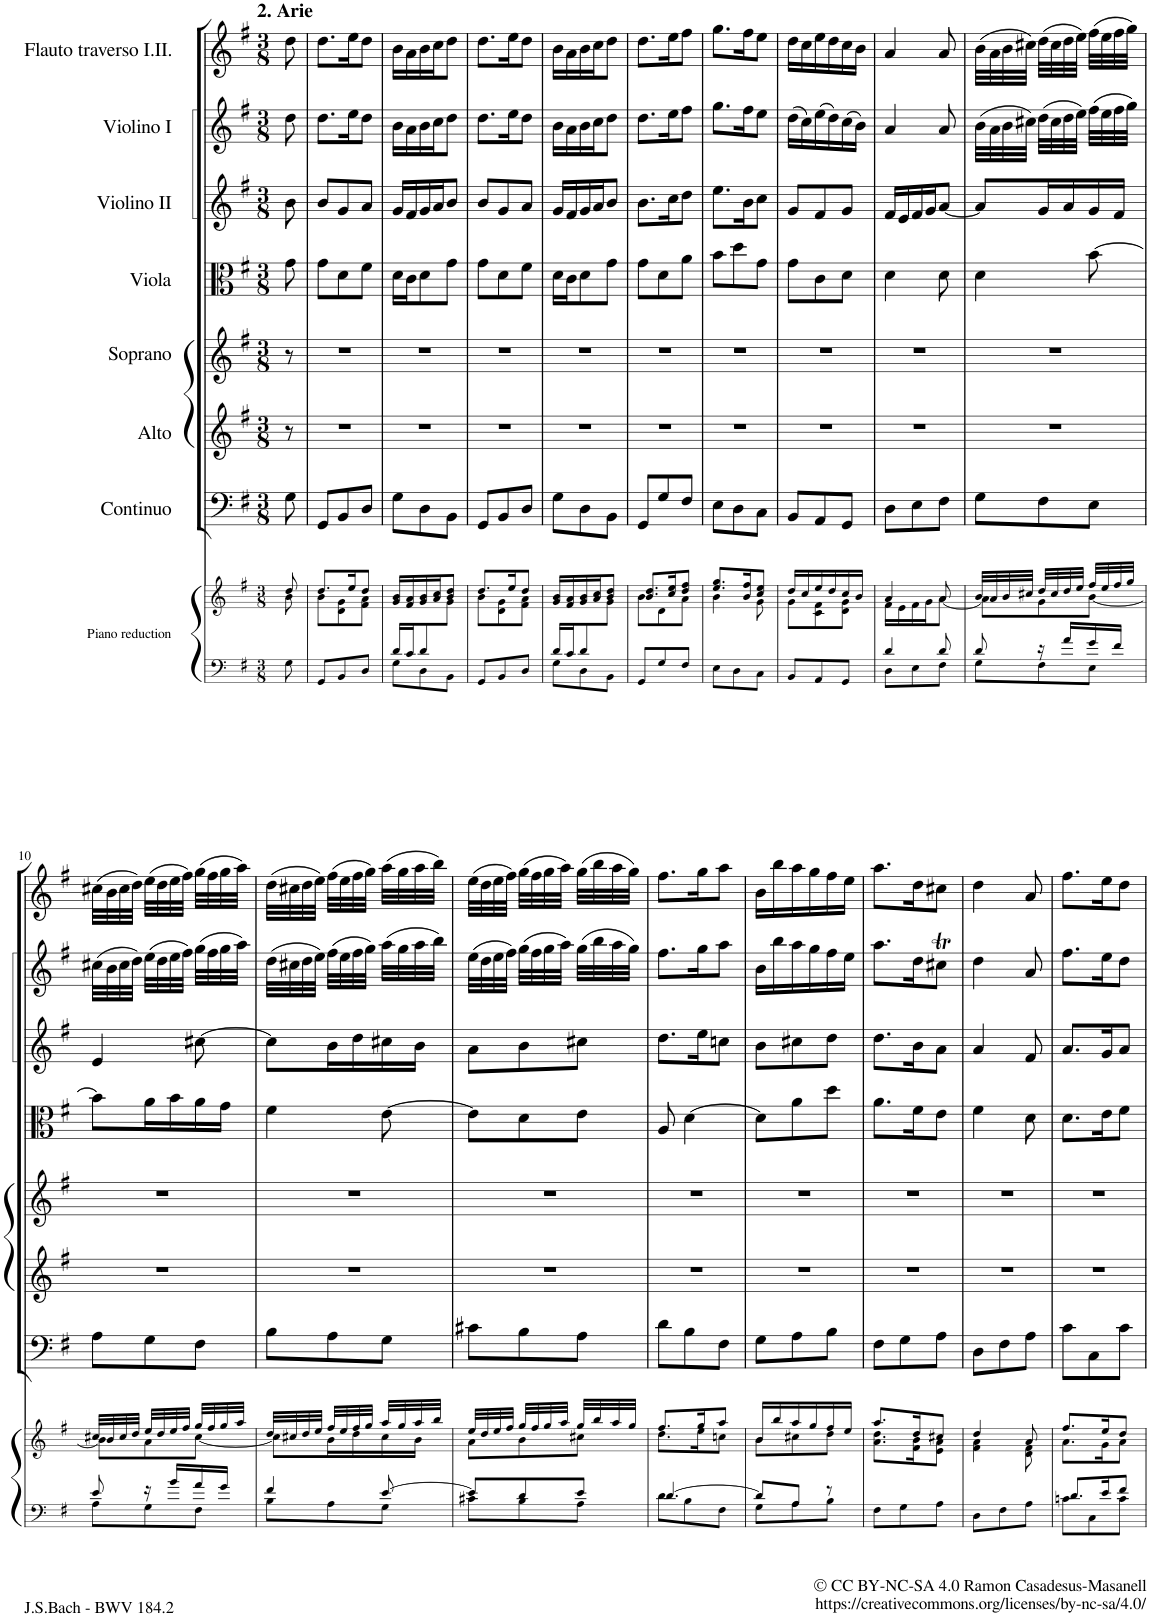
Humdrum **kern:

**kern	**kern	**kern	**kern	**kern	**kern	**kern	**kern	**kern
*part8	*part8	*part7	*part6	*part5	*part4	*part3	*part2	*part1
*staff9	*staff8	*staff7	*staff6	*staff5	*staff4	*staff3	*staff2	*staff1
*I"Piano reduction	*	*I"Continuo	*I"Alto	*I"Soprano	*I"Viola	*I"Violino II	*I"Violino I	*I"Flauto traverso I.II.
*I'Pno	*	*	*	*	*I'Vla	*I'Vln	*I'Vln	*I'Fl
*stria5	*stria5	*	*	*	*	*	*	*
*clefF4	*clefG2	*clefF4	*clefG2	*clefG2	*clefC3	*clefG2	*clefG2	*clefG2
*k[f#]	*k[f#]	*k[f#]	*k[f#]	*k[f#]	*k[f#]	*k[f#]	*k[f#]	*k[f#]
*M3/8	*M3/8	*M3/8	*M3/8	*M3/8	*M3/8	*M3/8	*M3/8	*M3/8
=	=	=	=	=	=	=	=	=
*	*^	*	*	*	*	*	*	*
!	!	!	!	!	!	!	!	!	!LO:TX:a:B:t=2. Arie
8G\	8dd/	8b\	8G\	8r	8r	8g\	8b\	8dd\	8dd\
=1	=1	=1	=1	=1	=1	=1	=1	=1	=1
8GG/L	8.dd/L	8b\L	8GG/L	4.r	4.r	8g\L	8b/L	8.dd\L	8.dd\L
8BB/	.	8d\ 8g\	8BB/	.	.	8d\	8g/	.	.
.	16ee/K	.	.	.	.	.	.	16ee\K	16ee\K
8D/J	8dd/J	8f#\ 8a\J	8D/J	.	.	8f#\J	8a/J	8dd\J	8dd\J
=2	=2	=2	=2	=2	=2	=2	=2	=2	=2
*^	*	*	*	*	*	*	*	*	*
16d/LL	8G\L	16g/ 16b/LL	4ryy	8G\L	4.r	4.r	16d\LL	16g/LL	16b\LL	16b\LL
16c/J	.	16f#/ 16a/	.	.	.	.	16c\J	16f#/	16a\	16a\
8d/	8D\	16g/ 16b/	.	8D\	.	.	8d\	16g/	16b\	16b\
.	.	16a/ 16cc/J	.	.	.	.	.	16a/J	16cc\J	16cc\J
8ryy	8BB\J	8b/ 8dd/J	8g\J	8BB\J	.	.	8g\J	8b/J	8dd\J	8dd\J
*v	*v	*	*	*	*	*	*	*	*	*
=3	=3	=3	=3	=3	=3	=3	=3	=3	=3
8GG/L	8.dd/L	8b\L	8GG/L	4.r	4.r	8g\L	8b/L	8.dd\L	8.dd\L
8BB/	.	8d\ 8g\	8BB/	.	.	8d\	8g/	.	.
.	16ee/K	.	.	.	.	.	.	16ee\K	16ee\K
8D/J	8dd/J	8f#\ 8a\J	8D/J	.	.	8f#\J	8a/J	8dd\J	8dd\J
=4	=4	=4	=4	=4	=4	=4	=4	=4	=4
*^	*	*	*	*	*	*	*	*	*
16d/LL	8G\L	16g/ 16b/LL	4ryy	8G\L	4.r	4.r	16d\LL	16g/LL	16b\LL	16b\LL
16c/J	.	16f#/ 16a/	.	.	.	.	16c\J	16f#/	16a\	16a\
8d/	8D\	16g/ 16b/	.	8D\	.	.	8d\	16g/	16b\	16b\
.	.	16a/ 16cc/J	.	.	.	.	.	16a/J	16cc\J	16cc\J
8ryy	8BB\J	8b/ 8dd/J	8g\J	8BB\J	.	.	8g\J	8b/J	8dd\J	8dd\J
*v	*v	*	*	*	*	*	*	*	*	*
=5	=5	=5	=5	=5	=5	=5	=5	=5	=5
8GG/L	8.b/ 8.dd/L	8b\L	8GG/L	4.r	4.r	8g\L	8.b\L	8.dd\L	8.dd\L
8G/	.	8d\	8G/	.	.	8d\	.	.	.
.	16cc/ 16ee/K	.	.	.	.	.	16cc\K	16ee\K	16ee\K
8F#/J	8dd/ 8ff#/J	8a\J	8F#/J	.	.	8a\J	8dd\J	8ff#\J	8ff#\J
=6	=6	=6	=6	=6	=6	=6	=6	=6	=6
8E\L	8.ee/ 8.gg/L	4b\	8E\L	4.r	4.r	8b\L	8.ee\L	8.gg\L	8.gg\L
8D\	.	.	8D\	.	.	8dd\	.	.	.
.	16b/ 16ff#/K	.	.	.	.	.	16b\K	16ff#\K	16ff#\K
8C\J	8cc/ 8ee/J	8g\	8C\J	.	.	8g\J	8cc\J	8ee\J	8ee\J
=7	=7	=7	=7	=7	=7	=7	=7	=7	=7
8BB/L	16dd/LL	8g\L	8BB/L	4.r	4.r	8g\L	8g/L	(16dd\LL	16dd\LL
.	16cc/	.	.	.	.	.	.	16cc\)	16cc\
8AA/	16ee/	8c\ 8f#\	8AA/	.	.	8c\	8f#/	(16ee\	16ee\
.	16dd/	.	.	.	.	.	.	16dd\)	16dd\
8GG/J	16cc/	8d\ 8g\J	8GG/J	.	.	8d\J	8g/J	(16cc\	16cc\
.	16b/JJ	.	.	.	.	.	.	16b\JJ)	16b\JJ
=8	=8	=8	=8	=8	=8	=8	=8	=8	=8
*^	*	*	*	*	*	*	*	*	*
4d/	8D\L	4a/	16f#\LL	8D\L	4.r	4.r	4d\	16f#/LL	4a/	4a/
.	.	.	16e\	.	.	.	.	16e/	.	.
.	8E\	.	16f#\	8E\	.	.	.	16f#/	.	.
.	.	.	16g\J	.	.	.	.	16g/J	.	.
8d/	8F#\J	8a/	[8a\J	8F#\J	.	.	8d\	[8a/J	8a/	8a/
=9	=9	=9	=9	=9	=9	=9	=9	=9	=9	=9
8d/	8G\L	32b/LLL	8a\L]	8G\L	4.r	4.r	4d\	8a/L]	(32b\LLL	(32b\LLL
.	.	32a/	.	.	.	.	.	.	32a\	32a\
.	.	32b/	.	.	.	.	.	.	32b\	32b\
.	.	32cc#X/JJJ	.	.	.	.	.	.	32cc#X\JJJ)	32cc#X\JJJ)
16r	8F#\	32dd/LLL	8g\	8F#\	.	.	.	16g/L	(32dd\LLL	(32dd\LLL
.	.	32cc#/	.	.	.	.	.	.	32cc#\	32cc#\
16a/LL	.	32dd/	.	.	.	.	.	16a/	32dd\	32dd\
.	.	32ee/JJJ	.	.	.	.	.	.	32ee\JJJ)	32ee\JJJ)
16g/	8E\J	32ff#/LLL	[8b\J	8E\J	.	.	[8b\	16g/	(32ff#\LLL	(32ff#\LLL
.	.	32ee/	.	.	.	.	.	.	32ee\	32ee\
16f#/JJ	.	32ff#/	.	.	.	.	.	16f#/JJ	32ff#\	32ff#\
.	.	32gg/JJJ	.	.	.	.	.	.	32gg\JJJ)	32gg\JJJ)
!!LO:LB:g=z
=10	=10	=10	=10	=10	=10	=10	=10	=10	=10	=10
8e/	8A\L	32cc#X/LLL	8b\L]	8A\L	4.r	4.r	8b\L]	4e/	(32cc#X\LLL	(32cc#X\LLL
.	.	32b/	.	.	.	.	.	.	32b\	32b\
.	.	32cc#/	.	.	.	.	.	.	32cc#\	32cc#\
.	.	32dd/JJJ	.	.	.	.	.	.	32dd\JJJ)	32dd\JJJ)
16r	8G\	32ee/LLL	8a\	8G\	.	.	16a\L	.	(32ee\LLL	(32ee\LLL
.	.	32dd/	.	.	.	.	.	.	32dd\	32dd\
16b/LL	.	32ee/	.	.	.	.	16b\	.	32ee\	32ee\
.	.	32ff#/JJJ	.	.	.	.	.	.	32ff#\JJJ)	32ff#\JJJ)
16a/	8F#\J	32gg/LLL	[8cc#\J	8F#\J	.	.	16a\	[8cc#X\	(32gg\LLL	(32gg\LLL
.	.	32ff#/	.	.	.	.	.	.	32ff#\	32ff#\
16g/JJ	.	32gg/	.	.	.	.	16g\JJ	.	32gg\	32gg\
.	.	32aa/JJJ	.	.	.	.	.	.	32aa\JJJ)	32aa\JJJ)
=11	=11	=11	=11	=11	=11	=11	=11	=11	=11	=11
4f#/	8B\L	32dd/LLL	8cc#\L]	8B\L	4.r	4.r	4f#\	8cc#\L]	(32dd\LLL	(32dd\LLL
.	.	32cc#X/	.	.	.	.	.	.	32cc#X\	32cc#X\
.	.	32dd/	.	.	.	.	.	.	32dd\	32dd\
.	.	32ee/JJJ	.	.	.	.	.	.	32ee\JJJ)	32ee\JJJ)
.	8A\	32ff#/LLL	16b\L	8A\	.	.	.	16b\L	(32ff#\LLL	(32ff#\LLL
.	.	32ee/	.	.	.	.	.	.	32ee\	32ee\
.	.	32ff#/	16dd\	.	.	.	.	16dd\	32ff#\	32ff#\
.	.	32gg/JJJ	.	.	.	.	.	.	32gg\JJJ)	32gg\JJJ)
[8e/	8G\J	32aa/LLL	16cc#\	8G\J	.	.	[8e\	16cc#X\	(32aa\LLL	(32aa\LLL
.	.	32gg/	.	.	.	.	.	.	32gg\	32gg\
.	.	32aa/	16b\JJ	.	.	.	.	16b\JJ	32aa\	32aa\
.	.	32bb/JJJ	.	.	.	.	.	.	32bb\JJJ)	32bb\JJJ)
=12	=12	=12	=12	=12	=12	=12	=12	=12	=12	=12
8e/L]	8c#X\L	32ee/LLL	8a\L	8c#X\L	4.r	4.r	8e\L]	8a\L	(32ee\LLL	(32ee\LLL
.	.	32dd/	.	.	.	.	.	.	32dd\	32dd\
.	.	32ee/	.	.	.	.	.	.	32ee\	32ee\
.	.	32ff#/JJJ	.	.	.	.	.	.	32ff#\JJJ)	32ff#\JJJ)
8d/	8B\	32gg/LLL	8b\	8B\	.	.	8d\	8b\	(32gg\LLL	(32gg\LLL
.	.	32ff#/	.	.	.	.	.	.	32ff#\	32ff#\
.	.	32gg/	.	.	.	.	.	.	32gg\	32gg\
.	.	32aa/JJJ	.	.	.	.	.	.	32aa\JJJ)	32aa\JJJ)
8e/J	8A\J	32gg/LLL	8cc#X\J	8A\J	.	.	8e\J	8cc#X\J	(32gg\LLL	(32gg\LLL
.	.	32bb/	.	.	.	.	.	.	32bb\	32bb\
.	.	32aa/	.	.	.	.	.	.	32aa\	32aa\
.	.	32gg/JJJ	.	.	.	.	.	.	32gg\JJJ)	32gg\JJJ)
=13	=13	=13	=13	=13	=13	=13	=13	=13	=13	=13
[4.d/	8d\L	8.ff#/L	8.dd\L	8d\L	4.r	4.r	8A/	8.dd\L	8.ff#\L	8.ff#\L
.	8B\	.	.	8B\	.	.	[4d\	.	.	.
.	.	16gg/K	16ee\K	.	.	.	.	16ee\K	16gg\K	16gg\K
.	8F#\J	8aa/J	8ccn\J	8F#\J	.	.	.	8ccn\J	8aa\J	8aa\J
=14	=14	=14	=14	=14	=14	=14	=14	=14	=14	=14
8d/L]	8G\L	16b/LL	8b\L	8G\L	4.r	4.r	8d\L]	8b\L	16b\LL	16b\LL
.	.	16bb/	.	.	.	.	.	.	16bb\	16bb\
8A/J	8A\	16aa/	8cc#X\	8A\	.	.	8a\	8cc#X\	16aa\	16aa\
.	.	16gg/	.	.	.	.	.	.	16gg\	16gg\
8r	8B\J	16ff#/	8dd\J	8B\J	.	.	8dd\J	8dd\J	16ff#\	16ff#\
.	.	16ee/JJ	.	.	.	.	.	.	16ee\JJ	16ee\JJ
*v	*v	*	*	*	*	*	*	*	*	*
=15	=15	=15	=15	=15	=15	=15	=15	=15	=15
8F#\L	8.aa/L	8.a\ 8.dd\L	8F#\L	4.r	4.r	8.a\L	8.dd\L	8.aa\L	8.aa\L
8G\	.	.	8G\	.	.	.	.	.	.
.	16dd/K	16f#\ 16b\K	.	.	.	16f#\K	16b\K	16dd\K	16dd\K
8A\J	8cc#X/J	8e\ 8a\J	8A\J	.	.	8e\J	8a\J	8cc#Xt\J	8cc#X\J
=16	=16	=16	=16	=16	=16	=16	=16	=16	=16
8D\L	4dd/	4f#\ 4a\	8D\L	4.r	4.r	4f#\	4a/	4dd\	4dd\
8F#\	.	.	8F#\	.	.	.	.	.	.
8A\J	8a/	8d\ 8f#\	8A\J	.	.	8d\	8f#/	8a/	8a/
=17	=17	=17	=17	=17	=17	=17	=17	=17	=17
*^	*	*	*	*	*	*	*	*	*
8.d/L	8cn\L	8.ff#/L	8.a\L	8c\L	4.r	4.r	8.d\L	8.a/L	8.ff#\L	8.ff#\L
.	8C\	.	.	8C\	.	.	.	.	.	.
16e/K	.	16ee/K	16g\K	.	.	.	16e\K	16g/K	16ee\K	16ee\K
8f#/J	8c\J	8dd/J	8a\J	8c\J	.	.	8f#\J	8a/J	8dd\J	8dd\J
*v	*v	*	*	*	*	*	*	*	*	*
*	*v	*v	*	*	*	*	*	*	*
=	=	=	=	=	=	=	=	=
*-	*-	*-	*-	*-	*-	*-	*-	*-
